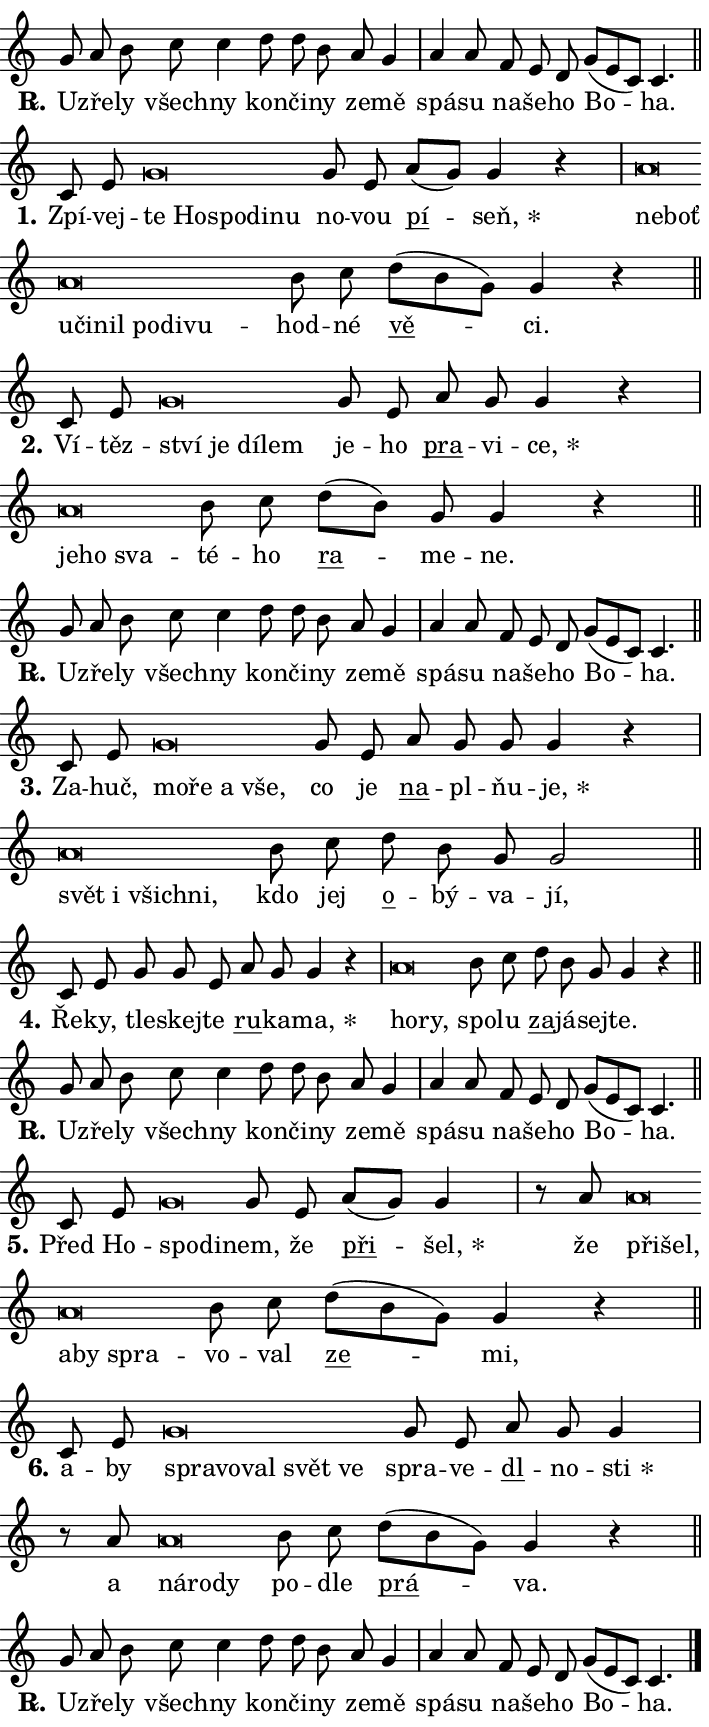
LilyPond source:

\version "2.24.0"
\header { tagline = "" }
\paper {
  indent = 0\cm
  top-margin = 0\cm
  right-margin = 0.13\cm % to fit lyric hyphens
  bottom-margin = 0\cm
  left-margin = 0\cm
  paper-width = 12\cm
  page-breaking = #ly:one-page-breaking
  system-system-spacing.basic-distance = #11
  score-system-spacing.basic-distance = #11
  ragged-last = ##f
}


%% Author: Thomas Morley
%% https://lists.gnu.org/archive/html/lilypond-user/2020-05/msg00002.html
#(define (line-position grob)
"Returns position of @var[grob} in current system:
   @code{'start}, if at first time-step
   @code{'end}, if at last time-step
   @code{'middle} otherwise
"
  (let* ((col (ly:item-get-column grob))
         (ln (ly:grob-object col 'left-neighbor))
         (rn (ly:grob-object col 'right-neighbor))
         (col-to-check-left (if (ly:grob? ln) ln col))
         (col-to-check-right (if (ly:grob? rn) rn col))
         (break-dir-left
           (and
             (ly:grob-property col-to-check-left 'non-musical #f)
             (ly:item-break-dir col-to-check-left)))
         (break-dir-right
           (and
             (ly:grob-property col-to-check-right 'non-musical #f)
             (ly:item-break-dir col-to-check-right))))
        (cond ((eqv? 1 break-dir-left) 'start)
              ((eqv? -1 break-dir-right) 'end)
              (else 'middle))))

#(define (tranparent-at-line-position vctor)
  (lambda (grob)
  "Relying on @code{line-position} select the relevant enry from @var{vctor}.
Used to determine transparency,"
    (case (line-position grob)
      ((end) (not (vector-ref vctor 0)))
      ((middle) (not (vector-ref vctor 1)))
      ((start) (not (vector-ref vctor 2))))))

noteHeadBreakVisibility =
#(define-music-function (break-visibility)(vector?)
"Makes @code{NoteHead}s transparent relying on @var{break-visibility}"
#{
  \override NoteHead.transparent =
    #(tranparent-at-line-position break-visibility)
#})

#(define delete-ledgers-for-transparent-note-heads
  (lambda (grob)
    "Reads whether a @code{NoteHead} is transparent.
If so this @code{NoteHead} is removed from @code{'note-heads} from
@var{grob}, which is supposed to be @code{LedgerLineSpanner}.
As a result ledgers are not printed for this @code{NoteHead}"
    (let* ((nhds-array (ly:grob-object grob 'note-heads))
           (nhds-list
             (if (ly:grob-array? nhds-array)
                 (ly:grob-array->list nhds-array)
                 '()))
           ;; Relies on the transparent-property being done before
           ;; Staff.LedgerLineSpanner.after-line-breaking is executed.
           ;; This is fragile ...
           (to-keep
             (remove
               (lambda (nhd)
                 (ly:grob-property nhd 'transparent #f))
               nhds-list)))
      ;; TODO find a better method to iterate over grob-arrays, similiar
      ;; to filter/remove etc for lists
      ;; For now rebuilt from scratch
      (set! (ly:grob-object grob 'note-heads)  '())
      (for-each
        (lambda (nhd)
          (ly:pointer-group-interface::add-grob grob 'note-heads nhd))
        to-keep))))

squashNotes = {
  \override NoteHead.X-extent = #'(-0.2 . 0.2)
  \override NoteHead.Y-extent = #'(-0.75 . 0)
  \override NoteHead.stencil =
    #(lambda (grob)
       (let ((pos (ly:grob-property grob 'staff-position)))
         (begin
           (if (< pos -7) (display "ERROR: Lower brevis then expected\n") (display ""))
           (if (<= pos -6) ly:text-interface::print ly:note-head::print))))
}
unSquashNotes = {
  \revert NoteHead.X-extent
  \revert NoteHead.Y-extent
  \revert NoteHead.stencil
}

hideNotes = \noteHeadBreakVisibility #begin-of-line-visible
unHideNotes = \noteHeadBreakVisibility #all-visible

% work-around for resetting accidentals
% https://lilypond.org/doc/v2.23/Documentation/notation/displaying-rhythms#unmetered-music
cadenzaMeasure = {
  \cadenzaOff
  \partial 1024 s1024
  \cadenzaOn
}

#(define-markup-command (accent layout props text) (markup?)
  "Underline accented syllable"
  (interpret-markup layout props
    #{\markup \override #'(offset . 4.3) \underline { #text }#}))

responsum = \markup \concat {
  "R" \hspace #-1.05 \path #0.1 #'((moveto 0 0.07) (lineto 0.9 0.8)) \hspace #0.05 "."
}

spaceSize = #0.6828661417322834 % exact space size for TeX Gyre Schola

\layout {
  \context {
    \Staff
    \remove "Time_signature_engraver"
    \override LedgerLineSpanner.after-line-breaking = #delete-ledgers-for-transparent-note-heads
  }
  \context {
    \Lyrics {
      \override LyricSpace.minimum-distance = \spaceSize
      \override LyricText.font-name = #"TeX Gyre Schola"
      \override LyricText.font-size = 1
      \override StanzaNumber.font-name = #"TeX Gyre Schola Bold"
      \override StanzaNumber.font-size = 1
    }
  }
  \context {
    \Score 
    \override NoteHead.text =
      #(lambda (grob) 
        (let ((pos (ly:grob-property grob 'staff-position)))
          #{\markup {
            \combine
              \halign #-0.55 \raise #(if (= pos -6) 0 0.5) \override #'(thickness . 2) \draw-line #'(3.2 . 0)
              \musicglyph "noteheads.sM1"
          }#}))
  }
}

% magnetic-lyrics.ily
%
%   written by
%     Jean Abou Samra <jean@abou-samra.fr>
%     Werner Lemberg <wl@gnu.org>
%
%   adapted by
%     Jiri Hon <jiri.hon@gmail.com>
%
% Version 2022-Apr-15

% https://www.mail-archive.com/lilypond-user@gnu.org/msg149350.html

#(define (Left_hyphen_pointer_engraver context)
   "Collect syllable-hyphen-syllable occurrences in lyrics and store
them in properties.  This engraver only looks to the left.  For
example, if the lyrics input is @code{foo -- bar}, it does the
following.

@itemize @bullet
@item
Set the @code{text} property of the @code{LyricHyphen} grob between
@q{foo} and @q{bar} to @code{foo}.

@item
Set the @code{left-hyphen} property of the @code{LyricText} grob with
text @q{foo} to the @code{LyricHyphen} grob between @q{foo} and
@q{bar}.
@end itemize

Use this auxiliary engraver in combination with the
@code{lyric-@/text::@/apply-@/magnetic-@/offset!} hook."
   (let ((hyphen #f)
         (text #f))
     (make-engraver
      (acknowledgers
       ((lyric-syllable-interface engraver grob source-engraver)
        (set! text grob)))
      (end-acknowledgers
       ((lyric-hyphen-interface engraver grob source-engraver)
        ;(when (not (grob::has-interface grob 'lyric-space-interface))
          (set! hyphen grob)));)
      ((stop-translation-timestep engraver)
       (when (and text hyphen)
         (ly:grob-set-object! text 'left-hyphen hyphen))
       (set! text #f)
       (set! hyphen #f)))))

#(define (lyric-text::apply-magnetic-offset! grob)
   "If the space between two syllables is less than the value in
property @code{LyricText@/.details@/.squash-threshold}, move the right
syllable to the left so that it gets concatenated with the left
syllable.

Use this function as a hook for
@code{LyricText@/.after-@/line-@/breaking} if the
@code{Left_@/hyphen_@/pointer_@/engraver} is active."
   (let ((hyphen (ly:grob-object grob 'left-hyphen #f)))
     (when hyphen
       (let ((left-text (ly:spanner-bound hyphen LEFT)))
         (when (grob::has-interface left-text 'lyric-syllable-interface)
           (let* ((common (ly:grob-common-refpoint grob left-text X))
                  (this-x-ext (ly:grob-extent grob common X))
                  (left-x-ext
                   (begin
                     ;; Trigger magnetism for left-text.
                     (ly:grob-property left-text 'after-line-breaking)
                     (ly:grob-extent left-text common X)))
                  ;; `delta` is the gap width between two syllables.
                  (delta (- (interval-start this-x-ext)
                            (interval-end left-x-ext)))
                  (details (ly:grob-property grob 'details))
                  (threshold (assoc-get 'squash-threshold details 0.2)))
             (when (< delta threshold)
               (let* (;; We have to manipulate the input text so that
                      ;; ligatures crossing syllable boundaries are not
                      ;; disabled.  For languages based on the Latin
                      ;; script this is essentially a beautification.
                      ;; However, for non-Western scripts it can be a
                      ;; necessity.
                      (lt (ly:grob-property left-text 'text))
                      (rt (ly:grob-property grob 'text))
                      (is-space (grob::has-interface hyphen 'lyric-space-interface))
                      (space (if is-space " " ""))
                      (extra-delta (if is-space spaceSize 0))
                      ;; Append new syllable.
                      (ltrt-space (if (and (string? lt) (string? rt))
                                (string-append lt space rt)
                                (make-concat-markup (list lt space rt))))
                      ;; Right-align `ltrt` to the right side.
                      (ltrt-space-markup (grob-interpret-markup
                               grob
                               (make-translate-markup
                                (cons (interval-length this-x-ext) 0)
                                (make-right-align-markup ltrt-space)))))
                 (begin
                   ;; Don't print `left-text`.
                   (ly:grob-set-property! left-text 'stencil #f)
                   ;; Set text and stencil (which holds all collected
                   ;; syllables so far) and shift it to the left.
                   (ly:grob-set-property! grob 'text ltrt-space)
                   (ly:grob-set-property! grob 'stencil ltrt-space-markup)
                   (ly:grob-translate-axis! grob (- (- delta extra-delta)) X))))))))))


#(define (lyric-hyphen::displace-bounds-first grob)
   ;; Make very sure this callback isn't triggered too early.
   (let ((left (ly:spanner-bound grob LEFT))
         (right (ly:spanner-bound grob RIGHT)))
     (ly:grob-property left 'after-line-breaking)
     (ly:grob-property right 'after-line-breaking)
     (ly:lyric-hyphen::print grob)))

squashThreshold = #0.4

\layout {
  \context {
    \Lyrics
    \consists #Left_hyphen_pointer_engraver
    \override LyricText.after-line-breaking =
      #lyric-text::apply-magnetic-offset!
    \override LyricHyphen.stencil = #lyric-hyphen::displace-bounds-first
    \override LyricText.details.squash-threshold = \squashThreshold
    \override LyricHyphen.minimum-distance = 0
    \override LyricHyphen.minimum-length = \squashThreshold
  }
}

squashText = \override LyricText.details.squash-threshold = 9999
unSquashText = \override LyricText.details.squash-threshold = \squashThreshold

leftText = \override LyricText.self-alignment-X = #LEFT
unLeftText = \revert LyricText.self-alignment-X

starOffset = #(lambda (grob) 
                (let ((x_offset (ly:self-alignment-interface::aligned-on-x-parent grob)))
                  (if (= x_offset 0) 0 (+ x_offset 1.2))))

star = #(define-music-function (syllable)(string?)
"Append star separator at the end of a syllable"
#{
  \once \override LyricText.X-offset = #starOffset
  \lyricmode { \markup {
    #syllable
    \override #'((font-name . "TeX Gyre Schola Bold")) \hspace #0.2 \lower #0.65 \larger "*"
  } }
#})

starAccent = #(define-music-function (syllable)(string?)
"Append star separator at the end of a syllable and make accent"
#{
  \once \override LyricText.X-offset = #starOffset
  \lyricmode { \markup {
    \accent #syllable
    \override #'((font-name . "TeX Gyre Schola Bold")) \hspace #0.2 \lower #0.65 \larger "*"
  } }
#})

breath = #(define-music-function (syllable)(string?)
"Append breathing indicator at the end of a syllable"
#{
  \lyricmode { \markup { #syllable "+" } }
#})

optionalBreath = #(define-music-function (syllable)(string?)
"Append optional breathing indicator at the end of a syllable"
#{
  \lyricmode { \markup { #syllable "(+)" } }
#})


\score {
    <<
        \new Voice = "melody" { \cadenzaOn \key c \major \relative { g'8 a b c c4 \bar "" d8 d b \bar "" a g4 \cadenzaMeasure \bar "|" a a8 \bar "" f e d \bar "" g[( e c)] c4. \cadenzaMeasure \bar "||" \break } }
        \new Lyrics \lyricsto "melody" { \lyricmode { \set stanza = \responsum
U -- zře -- ly všech -- ny kon -- či -- ny ze -- mě spá -- su na -- še -- ho Bo -- ha. } }
    >>
    \layout {}
}

\score {
    <<
        \new Voice = "melody" { \cadenzaOn \key c \major \relative { c'8 e \bar "" \squashNotes g\breve*1/16 \hideNotes \breve*1/16 \bar "" \breve*1/16 \bar "" \breve*1/16 \breve*1/16 \bar "" \unHideNotes \unSquashNotes g8 e \bar "" a[(g)] g4 r \cadenzaMeasure \bar "|" \squashNotes a\breve*1/16 \hideNotes \breve*1/16 \bar "" \breve*1/16 \bar "" \breve*1/16 \bar "" \breve*1/16 \bar "" \breve*1/16 \bar "" \breve*1/16 \breve*1/16 \bar "" \unHideNotes \unSquashNotes b8 c \bar "" d[( b g)] g4 r \cadenzaMeasure \bar "||" \break } }
        \new Lyrics \lyricsto "melody" { \lyricmode { \set stanza = "1."
Zpí -- vej -- \leftText te \squashText Ho -- spo -- di -- nu \unLeftText \unSquashText no -- vou \markup \accent pí -- \star seň, \leftText ne -- \squashText boť u -- či -- nil po -- di -- vu -- \unLeftText \unSquashText hod -- né \markup \accent vě -- ci. } }
    >>
    \layout {}
}

\score {
    <<
        \new Voice = "melody" { \cadenzaOn \key c \major \relative { c'8 e \bar "" \squashNotes g\breve*1/16 \hideNotes \breve*1/16 \bar "" \breve*1/16 \breve*1/16 \bar "" \unHideNotes \unSquashNotes g8 e \bar "" a g g4 r \cadenzaMeasure \bar "|" \squashNotes a\breve*1/16 \hideNotes \breve*1/16 \breve*1/16 \bar "" \unHideNotes \unSquashNotes b8 c \bar "" d[( b)] g g4 r \cadenzaMeasure \bar "||" \break } }
        \new Lyrics \lyricsto "melody" { \lyricmode { \set stanza = "2."
Ví -- těz -- \leftText ství \squashText je dí -- lem \unLeftText \unSquashText je -- ho \markup \accent pra -- vi -- \star ce, \leftText je -- \squashText ho sva -- \unLeftText \unSquashText té -- ho \markup \accent ra -- me -- ne. } }
    >>
    \layout {}
}

\score {
    <<
        \new Voice = "melody" { \cadenzaOn \key c \major \relative { g'8 a b c c4 \bar "" d8 d b \bar "" a g4 \cadenzaMeasure \bar "|" a a8 \bar "" f e d \bar "" g[( e c)] c4. \cadenzaMeasure \bar "||" \break } }
        \new Lyrics \lyricsto "melody" { \lyricmode { \set stanza = \responsum
U -- zře -- ly všech -- ny kon -- či -- ny ze -- mě spá -- su na -- še -- ho Bo -- ha. } }
    >>
    \layout {}
}

\score {
    <<
        \new Voice = "melody" { \cadenzaOn \key c \major \relative { c'8 e \bar "" \squashNotes g\breve*1/16 \hideNotes \breve*1/16 \bar "" \breve*1/16 \breve*1/16 \bar "" \unHideNotes \unSquashNotes g8 e \bar "" a g g g4 r \cadenzaMeasure \bar "|" \squashNotes a\breve*1/16 \hideNotes \breve*1/16 \bar "" \breve*1/16 \breve*1/16 \bar "" \unHideNotes \unSquashNotes b8 c \bar "" d b g g2 \cadenzaMeasure \bar "||" \break } }
        \new Lyrics \lyricsto "melody" { \lyricmode { \set stanza = "3."
Za -- huč, \leftText mo -- \squashText ře a vše, \unLeftText \unSquashText co je \markup \accent na -- pl -- ňu -- \star je, \leftText svět \squashText i všich -- ni, \unLeftText \unSquashText kdo jej \markup \accent o -- bý -- va -- jí, } }
    >>
    \layout {}
}

\score {
    <<
        \new Voice = "melody" { \cadenzaOn \key c \major \relative { c'8 e g g8 e \bar "" a g g4 r \cadenzaMeasure \bar "|" \squashNotes a\breve*1/16 \hideNotes \breve*1/16 \bar "" \unHideNotes \unSquashNotes b8 c \bar "" d b g g4 r \cadenzaMeasure \bar "||" \break } }
        \new Lyrics \lyricsto "melody" { \lyricmode { \set stanza = "4."
Ře -- ky, tle -- skej -- te \markup \accent ru -- ka -- \star ma, \leftText ho -- \squashText ry, \unLeftText \unSquashText spo -- lu \markup \accent za -- já -- sej -- te. } }
    >>
    \layout {}
}

\score {
    <<
        \new Voice = "melody" { \cadenzaOn \key c \major \relative { g'8 a b c c4 \bar "" d8 d b \bar "" a g4 \cadenzaMeasure \bar "|" a a8 \bar "" f e d \bar "" g[( e c)] c4. \cadenzaMeasure \bar "||" \break } }
        \new Lyrics \lyricsto "melody" { \lyricmode { \set stanza = \responsum
U -- zře -- ly všech -- ny kon -- či -- ny ze -- mě spá -- su na -- še -- ho Bo -- ha. } }
    >>
    \layout {}
}

\score {
    <<
        \new Voice = "melody" { \cadenzaOn \key c \major \relative { c'8 e \bar "" \squashNotes g\breve*1/16 \hideNotes \breve*1/16 \bar "" \unHideNotes \unSquashNotes g8 e \bar "" a[( g)] g4 \cadenzaMeasure \bar "|" r8 a \squashNotes a\breve*1/16 \hideNotes \breve*1/16 \bar "" \breve*1/16 \bar "" \breve*1/16 \breve*1/16 \bar "" \unHideNotes \unSquashNotes b8 c \bar "" d[( b g)] g4 r \cadenzaMeasure \bar "||" \break } }
        \new Lyrics \lyricsto "melody" { \lyricmode { \set stanza = "5."
Před Ho -- \leftText spo -- \squashText di -- \unLeftText \unSquashText nem, že \markup \accent při -- \star šel, že \leftText při -- \squashText šel, a -- by spra -- \unLeftText \unSquashText vo -- val \markup \accent ze -- mi, } }
    >>
    \layout {}
}

\score {
    <<
        \new Voice = "melody" { \cadenzaOn \key c \major \relative { c'8 e \bar "" \squashNotes g\breve*1/16 \hideNotes \breve*1/16 \bar "" \breve*1/16 \bar "" \breve*1/16 \breve*1/16 \bar "" \unHideNotes \unSquashNotes g8 e \bar "" a g g4 \cadenzaMeasure \bar "|" r8 a \squashNotes a\breve*1/16 \hideNotes \breve*1/16 \breve*1/16 \bar "" \unHideNotes \unSquashNotes b8 c \bar "" d[( b g)] g4 r \cadenzaMeasure \bar "||" \break } }
        \new Lyrics \lyricsto "melody" { \lyricmode { \set stanza = "6."
a -- by \leftText spra -- \squashText vo -- val svět ve \unLeftText \unSquashText spra -- ve -- \markup \accent dl -- no -- \star sti a \leftText ná -- \squashText ro -- dy \unLeftText \unSquashText po -- dle \markup \accent prá -- va. } }
    >>
    \layout {}
}

\score {
    <<
        \new Voice = "melody" { \cadenzaOn \key c \major \relative { g'8 a b c c4 \bar "" d8 d b \bar "" a g4 \cadenzaMeasure \bar "|" a a8 \bar "" f e d \bar "" g[( e c)] c4. \cadenzaMeasure \bar "||" \break } \bar "|." }
        \new Lyrics \lyricsto "melody" { \lyricmode { \set stanza = \responsum
U -- zře -- ly všech -- ny kon -- či -- ny ze -- mě spá -- su na -- še -- ho Bo -- ha. } }
    >>
    \layout {}
}
